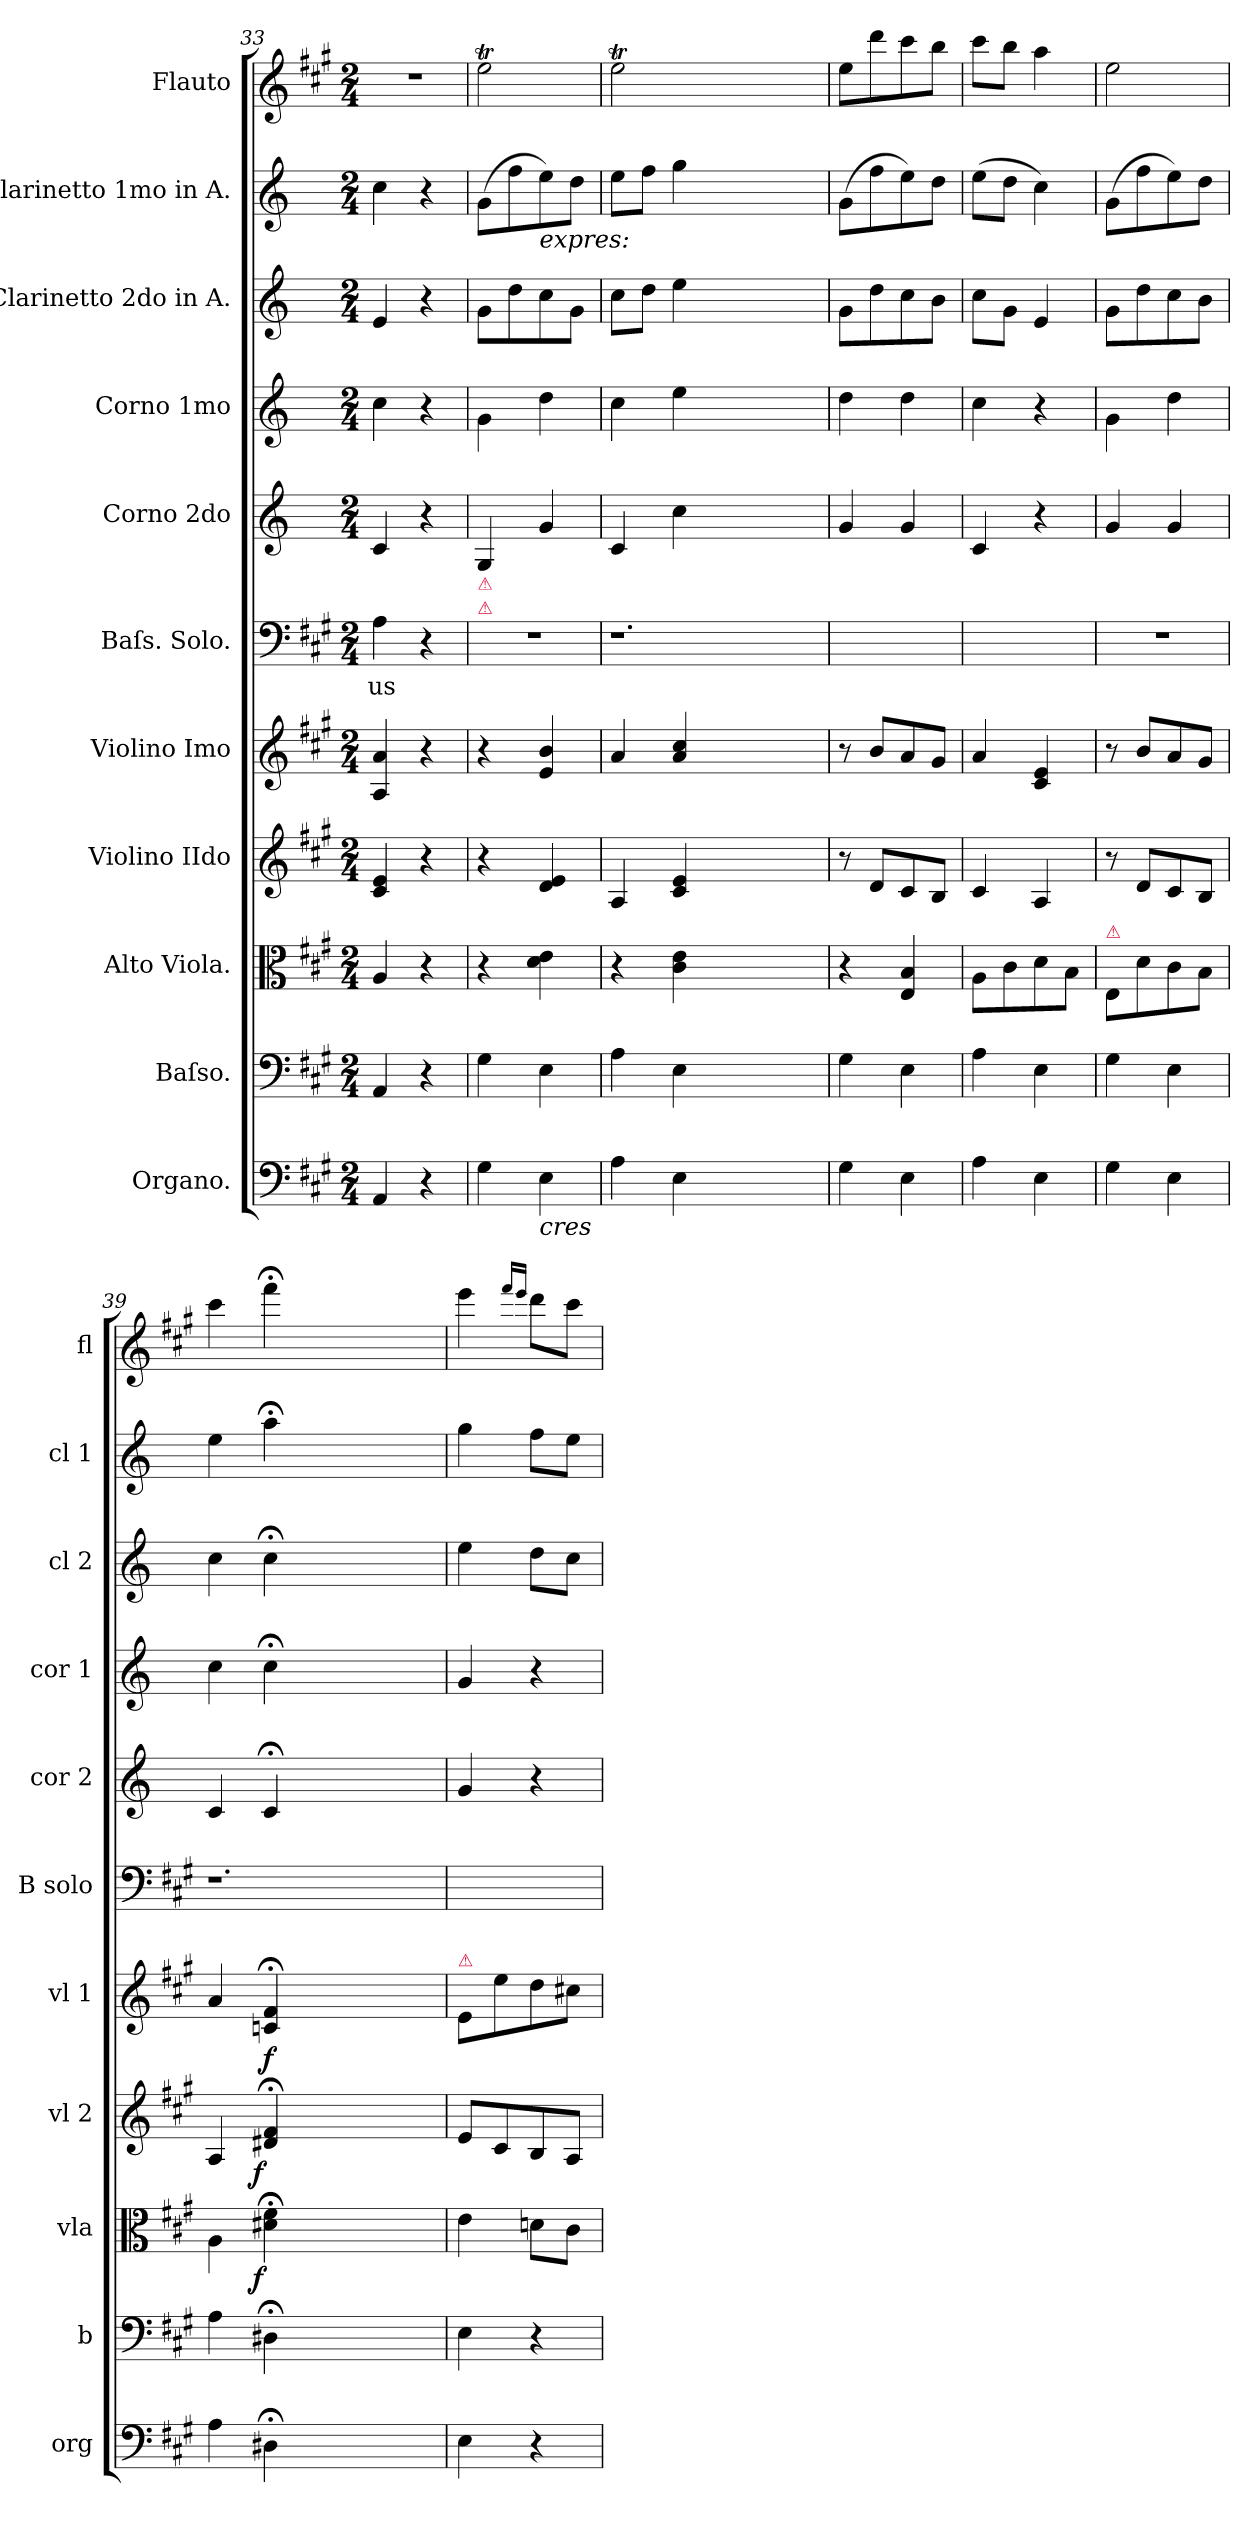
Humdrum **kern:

**kern	**kern	**kern	**dynam	**kern	**dynam	**kern	**dynam	**kern	**text	**kern	**kern	**kern	**kern	**kern	**dynam
*part11	*part10	*part9	*part9	*part8	*part8	*part7	*part7	*part6	*part6	*part5	*part4	*part3	*part2	*part1	*part1
*staff11	*staff10	*staff9	*staff9	*staff8	*staff8	*staff7	*staff7	*staff6	*staff6	*staff5	*staff4	*staff3	*staff2	*staff1	*staff1
*I"Organo.	*I"Baſso.	*I"Alto Viola.	*	*I"Violino IIdo	*	*I"Violino Imo	*	*I"Baſs. Solo.	*	*I"Corno 2do	*I"Corno 1mo	*I"Clarinetto 2do in A.	*I"Clarinetto 1mo in A.	*I"Flauto	*
*I'org	*I'b	*I'vla	*	*I'vl 2	*	*I'vl 1	*	*I'B solo	*	*I'cor 2	*I'cor 1	*I'cl 2	*I'cl 1	*I'fl	*
*clefF4	*clefF4	*clefC3	*	*clefG2	*	*clefG2	*	*clefF4	*	*clefG2	*clefG2	*clefG2	*clefG2	*clefG2	*
*	*	*	*	*	*	*	*	*	*	*ITrd2c3	*ITrd2c3	*ITrd2c3	*ITrd2c3	*	*
*k[f#c#g#]	*k[f#c#g#]	*k[f#c#g#]	*	*k[f#c#g#]	*	*k[f#c#g#]	*	*k[f#c#g#]	*	*k[f#c#g#]	*k[f#c#g#]	*k[f#c#g#]	*k[f#c#g#]	*k[f#c#g#]	*
*A:	*A:	*A:	*	*A:	*	*A:	*	*A:	*	*A:	*A:	*A:	*A:	*A:	*
*M2/4	*M2/4	*M2/4	*	*M2/4	*	*M2/4	*	*M2/4	*	*M2/4	*M2/4	*M2/4	*M2/4	*M2/4	*
=33	=33	=33	=33	=33	=33	=33	=33	=33	=33	=33	=33	=33	=33	=33	=33
4AA/	4AA/	4A/	.	4c#/ 4e/	.	4A/ 4a/	.	4A\	-us	4A/	4a\	4c#/	4a\	2r	.
4r	4r	4r	.	4r	.	4r	.	4r	.	4r	4r	4r	4r	.	.
=34	=34	=34	=34	=34	=34	=34	=34	=34	=34	=34	=34	=34	=34	=34	=34
!	!	!	!	!	!	!	!	!LO:TX:a:color=crimson:t=⚠	!	!	!	!	!	!	!
!	!	!	!	!	!	!	!	!LO:TX:a:color=crimson:t=⚠	!	!	!	!	!	!	!
!	!	!	!	!	!	!	!	!	!	!	!	!	!	!	!LO:DY:b
4G#\	4G#\	4r	.	4r	.	4r	.	2r	.	4E/	4e\	8e\L	(>8e\L	2eeT\	fo
.	.	.	.	.	.	.	.	.	.	.	.	8b\	8dd\	.	.
!	!	!	!	!	!	!	!	!	!	!	!	!	!LO:TX:b:i:t=expres&colon;	!	!
!LO:TX:b:i:t=cres	!	!	!	!	!	!	!	!	!	!	!	!	!	!	!
4E\	4E\	4d\ 4e\	.	4d/ 4e/	.	4e/ 4b/	.	.	.	4e/	4b\	8a\	8cc#\)	.	.
.	.	.	.	.	.	.	.	.	.	.	.	8e\J	8b\J	.	.
=35	=35	=35	=35	=35	=35	=35	=35	=35	=35	=35	=35	=35	=35	=35	=35
4A\	4A\	4r	.	4A/	.	4a/	.	1.r	.	4A/	4a\	8a\L	8cc#\L	2eeT\	.
.	.	.	.	.	.	.	.	.	.	.	.	8b\J	8dd\J	.	.
4E\	4E\	4c#\ 4e\	.	4c#/ 4e/	.	4a/ 4cc#/	.	.	.	4a\	4cc#\	4cc#\	4ee\	.	.
1ryy	1ryy	1ryy	.	1ryy	.	1ryy	.	.	.	1ryy	1ryy	1ryy	1ryy	1ryy	.
=36	=36	=36	=36	=36	=36	=36	=36	=36	=36	=36	=36	=36	=36	=36	=36
4G#\	4G#\	4r	.	8r	.	8r	.	2ryy	.	4e/	4b\	8e\L	(>8e\L	8ee\L	.
.	.	.	.	8d/L	.	8b/L	.	.	.	.	.	8b\	8dd\	8ddd\	.
4E\	4E\	4E/ 4B/	.	8c#/	.	8a/	.	.	.	4e/	4b\	8a\	8cc#\)	8ccc#\	.
.	.	.	.	8B/J	.	8g#/J	.	.	.	.	.	8g#\J	8b\J	8bb\J	.
=37	=37	=37	=37	=37	=37	=37	=37	=37	=37	=37	=37	=37	=37	=37	=37
4A\	4A\	8A\L	.	4c#/	.	4a/	.	2ryy	.	4A/	4a\	8a\L	(>8cc#\L	8ccc#\L	.
.	.	8c#\	.	.	.	.	.	.	.	.	.	8e\J	8b\J	8bb\J	.
4E\	4E\	8d\	.	4A/	.	4c#/ 4e/	.	.	.	4r	4r	4c#/	4a\)	4aa\	.
.	.	8B\J	.	.	.	.	.	.	.	.	.	.	.	.	.
=38	=38	=38	=38	=38	=38	=38	=38	=38	=38	=38	=38	=38	=38	=38	=38
!	!	!LO:TX:a:color=crimson:t=⚠	!	!	!	!	!	!	!	!	!	!	!	!	!
4G#\	4G#\	8E/L	.	8r	.	8r	.	2r	.	4e/	4e\	8e\L	(>8e\L	2ee\	.
.	.	8d\	.	8d/L	.	8b/L	.	.	.	.	.	8b\	8dd\	.	.
4E\	4E\	8c#\	.	8c#/	.	8a/	.	.	.	4e/	4b\	8a\	8cc#\)	.	.
.	.	8B\J	.	8B/J	.	8g#/J	.	.	.	.	.	8g#\J	8b\J	.	.
=39	=39	=39	=39	=39	=39	=39	=39	=39	=39	=39	=39	=39	=39	=39	=39
4A\	4A\	4A\	.	4A/	.	4a/	.	1.r	.	4A/	4a\	4a\	4cc#\	4ccc#\	.
!	!	!	!LO:DY:b:rj	!	!LO:DY:b:rj	!	!LO:DY:b	!	!	!	!	!	!	!	!
4D#X;<\	4D#X;<\	4d#X;<\ 4f#;<\	f	4d#X;</ 4f#;</	f	4cn;</ 4f#;</	f	.	.	4A;</	4a;<\	4a;<\	4ff#;<\	4fff#;<\	.
1ryy	1ryy	1ryy	.	1ryy	.	1ryy	.	.	.	1ryy	1ryy	1ryy	1ryy	1ryy	.
=40	=40	=40	=40	=40	=40	=40	=40	=40	=40	=40	=40	=40	=40	=40	=40
!	!	!	!	!	!	!LO:TX:a:color=crimson:t=⚠	!	!	!	!	!	!	!	!	!
4E\	4E\	4e\	.	8e/L	.	8e/L	.	2ryy	.	4e/	4e/	4cc#\	4ee\	4eee\	.
.	.	.	.	8c#/	.	8ee\	.	.	.	.	.	.	.	.	.
.	.	.	.	.	.	.	.	.	.	.	.	.	.	16qqfff#/LL	.
.	.	.	.	.	.	.	.	.	.	.	.	.	.	16qqeee/JJ	.
4r	4r	8dn\L	.	8B/	.	8dd\	.	.	.	4r	4r	8b\L	8dd\L	8ddd\L	.
.	.	8c#\J	.	8A/J	.	8cc#X\J	.	.	.	.	.	8a\J	8cc#\J	8ccc#\J	.
=	=	=	=	=	=	=	=	=	=	=	=	=	=	=	=
*-	*-	*-	*-	*-	*-	*-	*-	*-	*-	*-	*-	*-	*-	*-	*-
